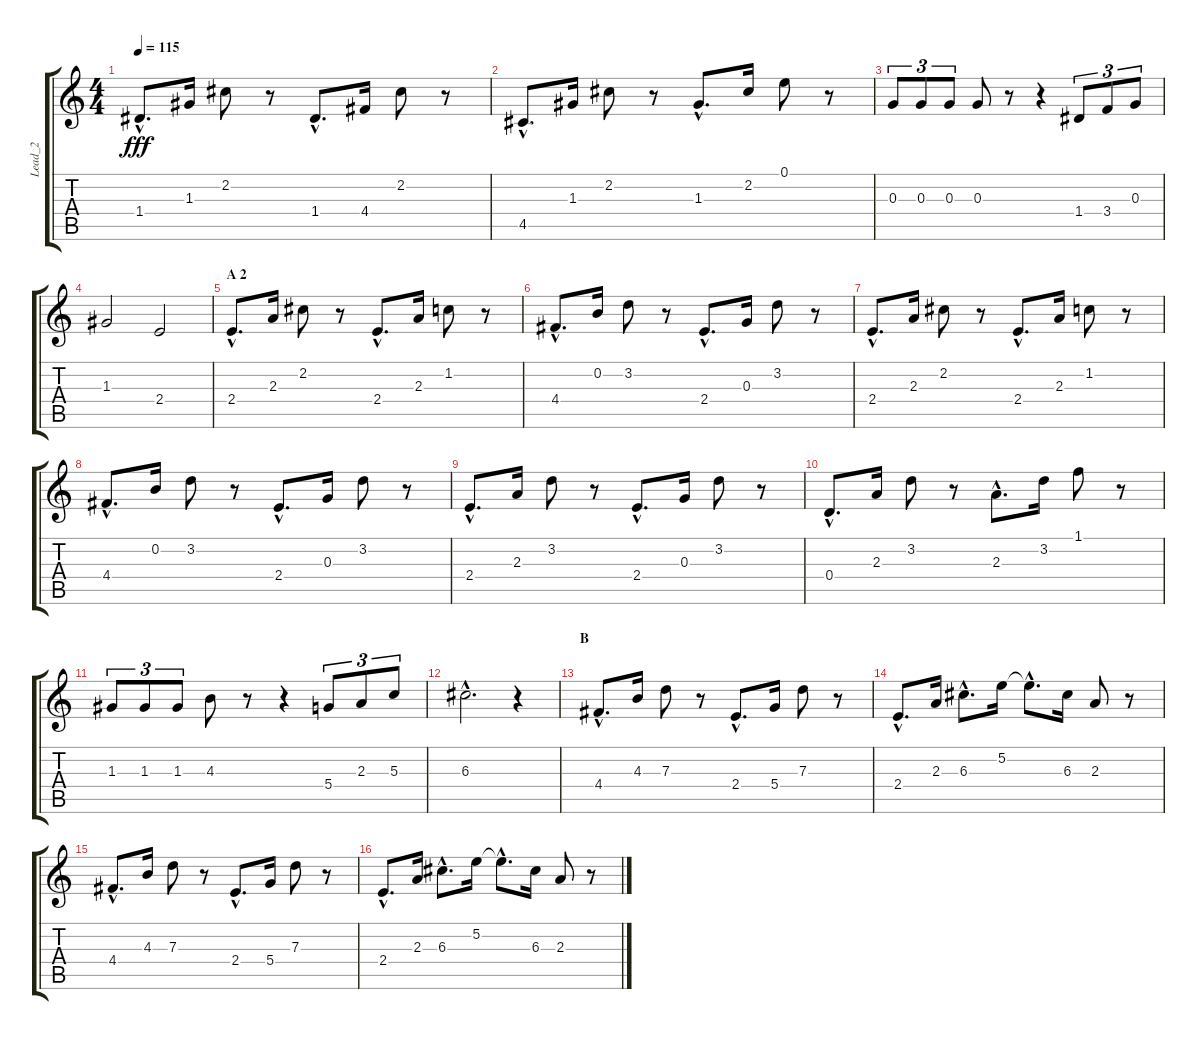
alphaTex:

\track ("Lead_2" "Lead_2") {instrument acousticguitarnylon}
\staff {score tabs}
\tuning (E4 B3 G3 D3 A2 E2) {hide}
\ts (4 4)
\tempo 115
\clef g2
\ks c
1.4{hac}.8{d dy fff} 1.3.16 2.2.8 r.8 1.4{hac}.8{d} 4.4.16 2.2.8 r.8 |
4.5{hac}.8{d} 1.3.16 2.2.8 r.8 1.3{hac}.8{d} 2.2.16 0.1.8 r.8 |
0.3.8{tu (3 2)} 0.3.8{tu (3 2)} 0.3.8{tu (3 2)} 0.3.8 r.8 r.4 1.4.8{tu (3 2)} 3.4.8{tu (3 2)} 0.3.8{tu (3 2)} |
1.3.2 2.4.2 |
\section ("" "A 2")
2.4{hac}.8{d} 2.3.16 2.2.8 r.8 2.4{hac}.8{d} 2.3.16 1.2.8 r.8 |
4.4{hac}.8{d} 0.2.16 3.2.8 r.8 2.4{hac}.8{d} 0.3.16 3.2.8 r.8 |
2.4{hac}.8{d} 2.3.16 2.2.8 r.8 2.4{hac}.8{d} 2.3.16 1.2.8 r.8 |
4.4{hac}.8{d} 0.2.16 3.2.8 r.8 2.4{hac}.8{d} 0.3.16 3.2.8 r.8 |
2.4{hac}.8{d} 2.3.16 3.2.8 r.8 2.4{hac}.8{d} 0.3.16 3.2.8 r.8 |
0.4{hac}.8{d} 2.3.16 3.2.8 r.8 2.3{hac}.8{d} 3.2.16 1.1.8 r.8 |
1.3.8{tu (3 2)} 1.3.8{tu (3 2)} 1.3.8{tu (3 2)} 4.3.8 r.8 r.4 5.4.8{tu (3 2)} 2.3.8{tu (3 2)} 5.3.8{tu (3 2)} |
6.3{hac}.2{d} r.4 |
\section ("" "B")
4.4{hac}.8{d} 4.3.16 7.3.8 r.8 2.4{hac}.8{d} 5.4.16 7.3.8 r.8 |
2.4{hac}.8{d} 2.3.16 6.3{hac}.8{d} 5.2.16 5.2{hac t}.8{d} 6.3.16 2.3.8 r.8 |
4.4{hac}.8{d} 4.3.16 7.3.8 r.8 2.4{hac}.8{d} 5.4.16 7.3.8 r.8 |
2.4{hac}.8{d} 2.3.16 6.3{hac}.8{d} 5.2.16 5.2{hac t}.8{d} 6.3.16 2.3.8 r.8
